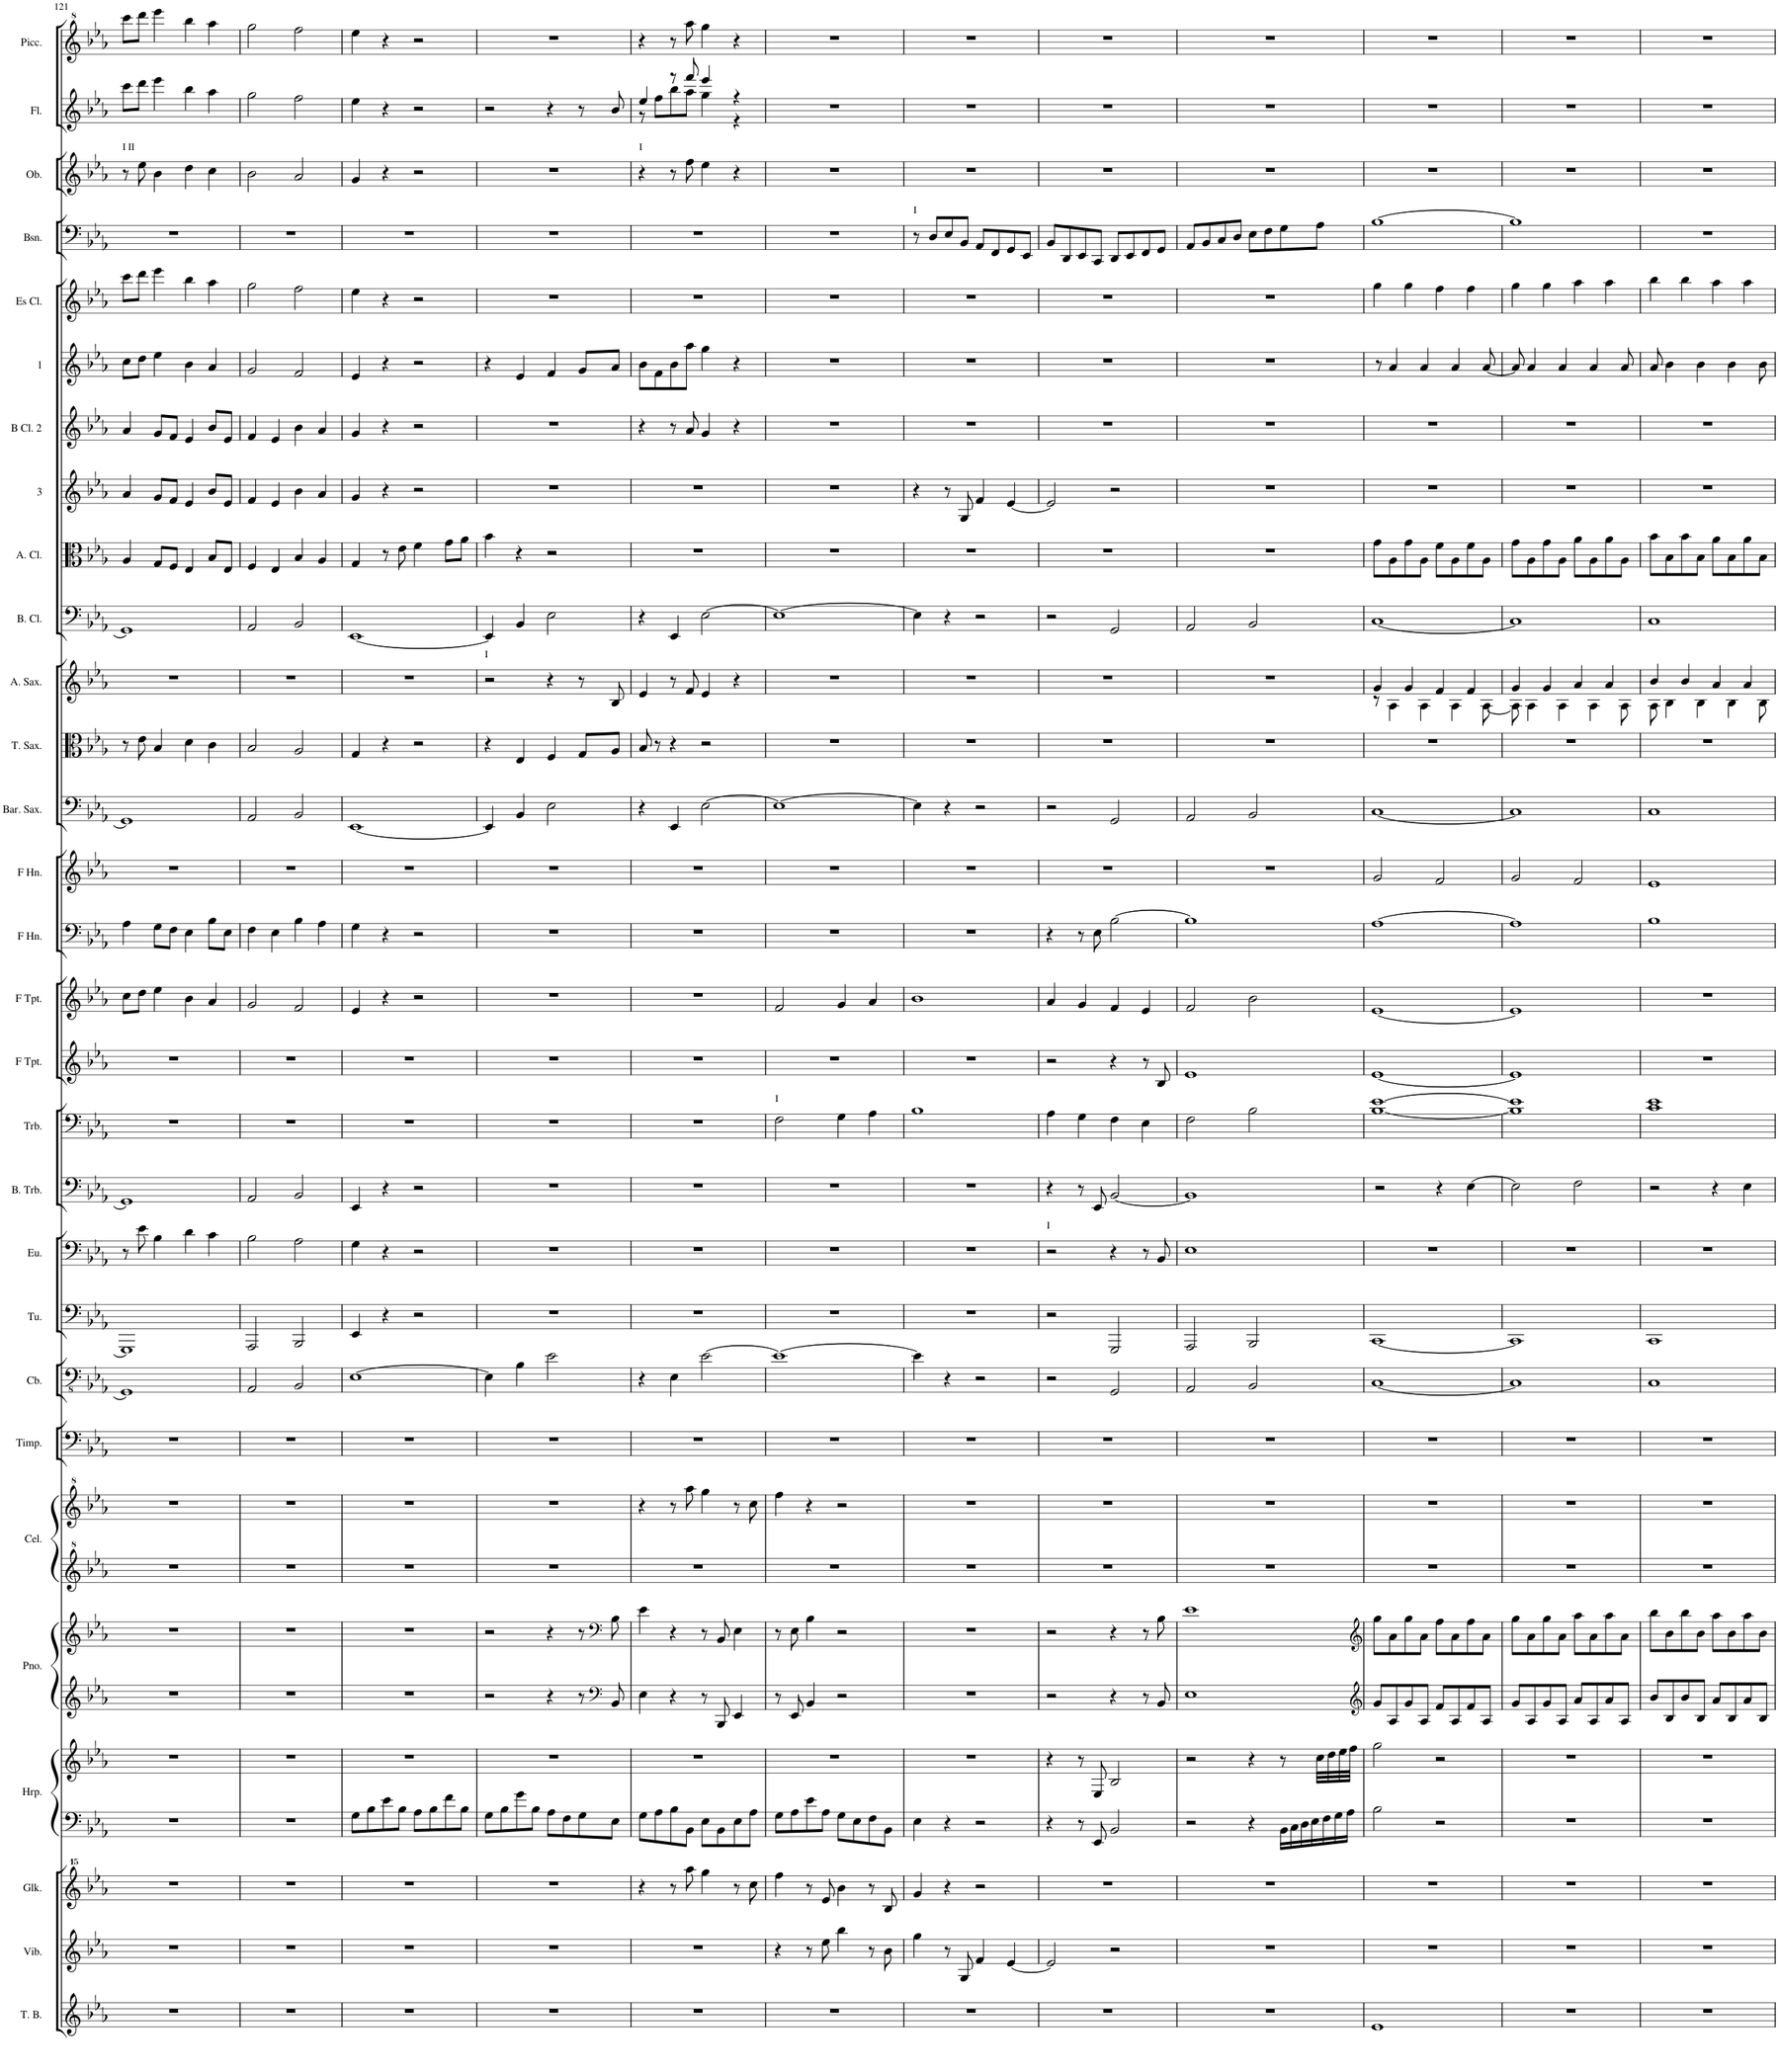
**kern	**kern	**kern	**kern	**kern	**kern	**kern	**kern	**kern	**kern	**kern	**kern	**kern	**kern	**kern	**kern	**kern	**kern	**kern	**kern	**kern	**kern	**kern	**kern	**kern	**kern	**kern	**kern	**kern	**kern	**kern	**kern
*part29	*part28	*part27	*part26	*part26	*part25	*part25	*part24	*part24	*part23	*part22	*part21	*part20	*part19	*part18	*part17	*part16	*part15	*part14	*part13	*part12	*part11	*part10	*part9	*part8	*part7	*part6	*part5	*part4	*part3	*part2	*part1
*staff32	*staff31	*staff30	*staff29	*staff28	*staff27	*staff26	*staff25	*staff24	*staff23	*staff22	*staff21	*staff20	*staff19	*staff18	*staff17	*staff16	*staff15	*staff14	*staff13	*staff12	*staff11	*staff10	*staff9	*staff8	*staff7	*staff6	*staff5	*staff4	*staff3	*staff2	*staff1
*I"Tubular Bells (Es-B-Es-F)	*I"Vibraphone	*I"Glockenspiel	*I"Harp	*	*I"Piano	*	*I"Celesta	*	*I"Timpani (F-B-Es)	*I"Double Bass	*I"Tuba	*I"Euphonium	*I"Bass Trombone	*I"Trombone	*I"F Trumpet	*I"F Trumpet	*I"F Horn	*I"F Horn	*I"Baritone Saxophone	*I"Tenor Saxophone	*I"Alto Saxophone	*I"Bass Clarinet	*I"Alto Clarinet	*I"3	*I"B Clarinet 2	*I"1	*I"Es Clarinet	*I"Bassoon	*I"Oboe	*I"Flute	*I"Piccolo
*I'T. B.	*I'Vib.	*I'Glk.	*I'Hrp.	*	*I'Pno.	*	*I'Cel.	*	*I'Timp.	*	*I'Tu.	*I'Eu.	*I'B. Trb.	*I'Trb.	*I'F Tpt.	*I'F Tpt.	*I'F Hn.	*I'F Hn.	*I'Bar. Sax.	*I'T. Sax.	*I'A. Sax.	*I'B. Cl.	*I'A. Cl.	*	*I'B Cl. 2	*	*I'Es Cl.	*I'Bsn.	*I'Ob.	*I'Fl.	*I'Picc.
!!LO:PB:g=z
*clefG2	*clefG2	*clefG^^2	*clefF4	*clefG2	*clefG2	*clefG2	*clefG^2	*clefG^2	*clefF4	*clefFv4	*clefF4	*clefF4	*clefF4	*clefF4	*clefG2	*clefG2	*clefF4	*clefG2	*clefF4	*clefC3	*clefG2	*clefF4	*clefC3	*clefG2	*clefG2	*clefG2	*clefG2	*clefF4	*clefG2	*clefG2	*clefG^2
*	*	*	*	*	*	*	*	*	*	*Trd7c12	*	*	*	*	*Trd1c2	*Trd1c2	*Trd4c7	*Trd4c7	*	*Trd8c14	*Trd5c9	*Trd8c14	*Trd1c2	*Trd1c2	*Trd1c2	*Trd1c2	*Trd-2c-3	*	*	*	*Trd-7c-12
*k[b-e-a-]	*k[b-e-a-]	*k[b-e-a-]	*k[b-e-a-]	*k[b-e-a-]	*k[b-e-a-]	*k[b-e-a-]	*k[b-e-a-]	*k[b-e-a-]	*k[b-e-a-]	*k[b-e-a-]	*k[b-e-a-]	*k[b-e-a-]	*k[b-e-a-]	*k[b-e-a-]	*k[b-e-a-]	*k[b-e-a-]	*k[b-e-a-]	*k[b-e-a-]	*k[b-e-a-]	*k[b-e-a-]	*k[b-e-a-]	*k[b-e-a-]	*k[b-e-a-]	*k[b-e-a-]	*k[b-e-a-]	*k[b-e-a-]	*k[b-e-a-]	*k[b-e-a-]	*k[b-e-a-]	*k[b-e-a-]	*k[b-e-a-]
*M4/4	*M4/4	*M4/4	*M4/4	*M4/4	*M4/4	*M4/4	*M4/4	*M4/4	*M4/4	*M4/4	*M4/4	*M4/4	*M4/4	*M4/4	*M4/4	*M4/4	*M4/4	*M4/4	*M4/4	*M4/4	*M4/4	*M4/4	*M4/4	*M4/4	*M4/4	*M4/4	*M4/4	*M4/4	*M4/4	*M4/4	*M4/4
=121	=121	=121	=121	=121	=121	=121	=121	=121	=121	=121	=121	=121	=121	=121	=121	=121	=121	=121	=121	=121	=121	=121	=121	=121	=121	=121	=121	=121	=121	=121	=121
!	!	!	!	!	!	!	!	!	!	!	!	!	!	!	!	!	!	!	!	!	!	!	!	!	!	!	!	!	!LO:TX:a:t=I II	!	!
1r	1r	1r	1r	1r	1r	1r	1r	1r	1r	1GGG]	1GGG]	8r	1GG]	1r	1r	8cc\L	4A-\	1r	1GG]	8r	1r	1GG]	4A-/	4a-/	4a-/	8cc\L	8ccc\L	1r	8r	8ccc\L	8cccc\L
.	.	.	.	.	.	.	.	.	.	.	.	8e-\	.	.	.	8dd\J	.	.	.	8e-\	.	.	.	.	.	8dd\J	8ddd\J	.	8ee-\	8ddd\J	8dddd\J
.	.	.	.	.	.	.	.	.	.	.	.	4B-\	.	.	.	4ee-\	8G\L	.	.	4B-/	.	.	8G/L	8g/L	8g/L	4ee-\	4eee-\	.	4b-\	4eee-\	4eeee-\
.	.	.	.	.	.	.	.	.	.	.	.	.	.	.	.	.	8F\J	.	.	.	.	.	8F/J	8f/J	8f/J	.	.	.	.	.	.
.	.	.	.	.	.	.	.	.	.	.	.	4d\	.	.	.	4b-\	4E-\	.	.	4d\	.	.	4E-/	4e-/	4e-/	4b-\	4bb-\	.	4dd\	4bb-\	4bbb-\
.	.	.	.	.	.	.	.	.	.	.	.	4c\	.	.	.	4a-/	8B-\L	.	.	4c\	.	.	8B-/L	8b-/L	8b-/L	4a-/	4aa-\	.	4cc\	4aa-\	4aaa-\
.	.	.	.	.	.	.	.	.	.	.	.	.	.	.	.	.	8E-\J	.	.	.	.	.	8E-/J	8e-/J	8e-/J	.	.	.	.	.	.
=122	=122	=122	=122	=122	=122	=122	=122	=122	=122	=122	=122	=122	=122	=122	=122	=122	=122	=122	=122	=122	=122	=122	=122	=122	=122	=122	=122	=122	=122	=122	=122
1r	1r	1r	1r	1r	1r	1r	1r	1r	1r	2AAA-/	2AAA-/	2B-\	2AA-/	1r	1r	2g/	4F\	1r	2AA-/	2B-/	1r	2AA-/	4F/	4f/	4f/	2g/	2gg\	1r	2b-\	2gg\	2ggg\
.	.	.	.	.	.	.	.	.	.	.	.	.	.	.	.	.	4E-\	.	.	.	.	.	4E-/	4e-/	4e-/	.	.	.	.	.	.
.	.	.	.	.	.	.	.	.	.	2BBB-/	2BBB-/	2A-\	2BB-/	.	.	2f/	4B-\	.	2BB-/	2A-/	.	2BB-/	4B-/	4b-\	4b-\	2f/	2ff\	.	2a-/	2ff\	2fff\
.	.	.	.	.	.	.	.	.	.	.	.	.	.	.	.	.	4A-\	.	.	.	.	.	4A-/	4a-/	4a-/	.	.	.	.	.	.
=123	=123	=123	=123	=123	=123	=123	=123	=123	=123	=123	=123	=123	=123	=123	=123	=123	=123	=123	=123	=123	=123	=123	=123	=123	=123	=123	=123	=123	=123	=123	=123
1r	1r	1r	8G\L	1r	1r	1r	1r	1r	1r	[1EE-	4EE-/	4G\	4EE-/	1r	1r	4e-/	4G\	1r	[1EE-	4G/	1r	[1EE-	4G/	4g/	4g/	4e-/	4ee-\	1r	4g/	4ee-\	4eee-\
.	.	.	8B-\	.	.	.	.	.	.	.	.	.	.	.	.	.	.	.	.	.	.	.	.	.	.	.	.	.	.	.	.
.	.	.	8e-\	.	.	.	.	.	.	.	4r	4r	4r	.	.	4r	4r	.	.	4r	.	.	8r	4r	4r	4r	4r	.	4r	4r	4r
.	.	.	8B-\J	.	.	.	.	.	.	.	.	.	.	.	.	.	.	.	.	.	.	.	8e-\	.	.	.	.	.	.	.	.
.	.	.	8A-\L	.	.	.	.	.	.	.	2r	2r	2r	.	.	2r	2r	.	.	2r	.	.	4f\	2r	2r	2r	2r	.	2r	2r	2r
.	.	.	8B-\	.	.	.	.	.	.	.	.	.	.	.	.	.	.	.	.	.	.	.	.	.	.	.	.	.	.	.	.
.	.	.	8f\	.	.	.	.	.	.	.	.	.	.	.	.	.	.	.	.	.	.	.	8g\L	.	.	.	.	.	.	.	.
.	.	.	8B-\J	.	.	.	.	.	.	.	.	.	.	.	.	.	.	.	.	.	.	.	8a-\J	.	.	.	.	.	.	.	.
=124	=124	=124	=124	=124	=124	=124	=124	=124	=124	=124	=124	=124	=124	=124	=124	=124	=124	=124	=124	=124	=124	=124	=124	=124	=124	=124	=124	=124	=124	=124	=124
!	!	!	!	!	!	!	!	!	!	!	!	!	!	!	!	!	!	!	!	!	!LO:TX:a:t=I	!	!	!	!	!	!	!	!	!	!
1r	1r	1r	8G\L	1r	2r	2r	1r	1r	1r	4EE-\]	1r	1r	1r	1r	1r	1r	1r	1r	4EE-/]	4r	2r	4EE-/]	4b-\	1r	1r	4r	1r	1r	1r	2r	1r
.	.	.	8B-\	.	.	.	.	.	.	.	.	.	.	.	.	.	.	.	.	.	.	.	.	.	.	.	.	.	.	.	.
.	.	.	8g\	.	.	.	.	.	.	4BB-\	.	.	.	.	.	.	.	.	4BB-/	4E-/	.	4BB-/	4r	.	.	4e-/	.	.	.	.	.
.	.	.	8B-\J	.	.	.	.	.	.	.	.	.	.	.	.	.	.	.	.	.	.	.	.	.	.	.	.	.	.	.	.
.	.	.	8A-\L	.	4r	4r	.	.	.	2E-\	.	.	.	.	.	.	.	.	2E-\	4F/	4r	2E-\	2r	.	.	4f/	.	.	.	4r	.
.	.	.	8F\	.	.	.	.	.	.	.	.	.	.	.	.	.	.	.	.	.	.	.	.	.	.	.	.	.	.	.	.
.	.	.	8G\	.	8r	8r	.	.	.	.	.	.	.	.	.	.	.	.	.	8G/L	8r	.	.	.	.	8g/L	.	.	.	8r	.
*	*	*	*	*	*clefF4	*clefF4	*	*	*	*	*	*	*	*	*	*	*	*	*	*	*	*	*	*	*	*	*	*	*	*	*
.	.	.	8E-\J	.	8BB-/	8B-\	.	.	.	.	.	.	.	.	.	.	.	.	.	8A-/J	8B-/	.	.	.	.	8a-/J	.	.	.	8b-/	.
=125	=125	=125	=125	=125	=125	=125	=125	=125	=125	=125	=125	=125	=125	=125	=125	=125	=125	=125	=125	=125	=125	=125	=125	=125	=125	=125	=125	=125	=125	=125	=125
*	*	*	*	*	*	*	*	*	*	*	*	*	*	*	*	*	*	*	*	*	*	*	*	*	*	*	*	*	*	*^	*
!	!	!	!	!	!	!	!	!	!	!	!	!	!	!	!	!	!	!	!	!	!	!	!	!	!	!	!	!	!LO:TX:a:t=I	!	!	!
1r	1r	4r	8G\L	1r	4E-\	4e-\	1r	4r	1r	4r	1r	1r	1r	1r	1r	1r	1r	1r	4r	8B-/	4e-/	4r	1r	1r	4r	8b-\L	1r	1r	4r	4ee-/	8r	4r
.	.	.	8A-\	.	.	.	.	.	.	.	.	.	.	.	.	.	.	.	.	8r	.	.	.	.	.	8f\	.	.	.	.	8ff\L	.
.	.	8r	8B-\	.	4r	4r	.	8r	.	4EE-\	.	.	.	.	.	.	.	.	4EE-/	4r	8r	4EE-/	.	.	8r	8b-\	.	.	8r	8r	8bb-\	8r
.	.	8aaaa-\	8BB-\J	.	.	.	.	8aaa-\	.	.	.	.	.	.	.	.	.	.	.	.	8f/	.	.	.	8a-/	8aa-\J	.	.	8ff\	8fff/	8aa-\J	8aaa-\
.	.	4gggg\	8E-\L	.	8r	8r	.	4ggg\	.	[2E-\	.	.	.	.	.	.	.	.	[2E-\	2r	4e-/	[2E-\	.	.	4g/	4gg\	.	.	4ee-\	4eee-/	4gg\	4ggg\
.	.	.	8BB-\	.	8BBB-/	8BB-/	.	.	.	.	.	.	.	.	.	.	.	.	.	.	.	.	.	.	.	.	.	.	.	.	.	.
.	.	8r	8E-\	.	4EE-/	4E-\	.	8r	.	.	.	.	.	.	.	.	.	.	.	.	4r	.	.	.	4r	4r	.	.	4r	4r	4r	4r
.	.	8cccc\	8A-\J	.	.	.	.	8ccc\	.	.	.	.	.	.	.	.	.	.	.	.	.	.	.	.	.	.	.	.	.	.	.	.
*	*	*	*	*	*	*	*	*	*	*	*	*	*	*	*	*	*	*	*	*	*	*	*	*	*	*	*	*	*	*v	*v	*
=126	=126	=126	=126	=126	=126	=126	=126	=126	=126	=126	=126	=126	=126	=126	=126	=126	=126	=126	=126	=126	=126	=126	=126	=126	=126	=126	=126	=126	=126	=126	=126
!	!	!	!	!	!	!	!	!	!	!	!	!	!	!LO:TX:a:t=I	!	!	!	!	!	!	!	!	!	!	!	!	!	!	!	!	!
1r	4r	4ffff\	8G\L	1r	8r	8r	1r	4fff\	1r	1E-_	1r	1r	1r	2F\	1r	2f/	1r	1r	1E-_	1r	1r	1E-_	1r	1r	1r	1r	1r	1r	1r	1r	1r
.	.	.	8A-\	.	8EE-/	8E-\	.	.	.	.	.	.	.	.	.	.	.	.	.	.	.	.	.	.	.	.	.	.	.	.	.
.	8r	8r	8e-\	.	4BB-/	4B-\	.	4r	.	.	.	.	.	.	.	.	.	.	.	.	.	.	.	.	.	.	.	.	.	.	.
.	8ee-\	8eee-/	8A-\J	.	.	.	.	.	.	.	.	.	.	.	.	.	.	.	.	.	.	.	.	.	.	.	.	.	.	.	.
.	4bb-\	4bbb-\	8G\L	.	2r	2r	.	2r	.	.	.	.	.	4G\	.	4g/	.	.	.	.	.	.	.	.	.	.	.	.	.	.	.
.	.	.	8E-\	.	.	.	.	.	.	.	.	.	.	.	.	.	.	.	.	.	.	.	.	.	.	.	.	.	.	.	.
.	8r	8r	8F\	.	.	.	.	.	.	.	.	.	.	4A-\	.	4a-/	.	.	.	.	.	.	.	.	.	.	.	.	.	.	.
.	8b-\	8bb-/	8BB-\J	.	.	.	.	.	.	.	.	.	.	.	.	.	.	.	.	.	.	.	.	.	.	.	.	.	.	.	.
=127	=127	=127	=127	=127	=127	=127	=127	=127	=127	=127	=127	=127	=127	=127	=127	=127	=127	=127	=127	=127	=127	=127	=127	=127	=127	=127	=127	=127	=127	=127	=127
!	!	!	!	!	!	!	!	!	!	!	!	!	!	!	!	!	!	!	!	!	!	!	!	!	!	!	!	!LO:TX:a:t=I	!	!	!
1r	4gg\	4ggg/	4E-\	1r	1r	1r	1r	1r	1r	4E-\]	1r	1r	1r	1B-	1r	1b-	1r	1r	4E-\]	1r	1r	4E-\]	1r	4r	1r	1r	1r	8r	1r	1r	1r
.	.	.	.	.	.	.	.	.	.	.	.	.	.	.	.	.	.	.	.	.	.	.	.	.	.	.	.	8D/L	.	.	.
.	8r	4r	4r	.	.	.	.	.	.	4r	.	.	.	.	.	.	.	.	4r	.	.	4r	.	8r	.	.	.	8E-/	.	.	.
.	8G/	.	.	.	.	.	.	.	.	.	.	.	.	.	.	.	.	.	.	.	.	.	.	8G/	.	.	.	8BB-/J	.	.	.
.	4f/	2r	2r	.	.	.	.	.	.	2r	.	.	.	.	.	.	.	.	2r	.	.	2r	.	4f/	.	.	.	8AA-/L	.	.	.
.	.	.	.	.	.	.	.	.	.	.	.	.	.	.	.	.	.	.	.	.	.	.	.	.	.	.	.	8FF/	.	.	.
.	[4e-/	.	.	.	.	.	.	.	.	.	.	.	.	.	.	.	.	.	.	.	.	.	.	[4e-/	.	.	.	8GG/	.	.	.
.	.	.	.	.	.	.	.	.	.	.	.	.	.	.	.	.	.	.	.	.	.	.	.	.	.	.	.	8EE-/J	.	.	.
=128	=128	=128	=128	=128	=128	=128	=128	=128	=128	=128	=128	=128	=128	=128	=128	=128	=128	=128	=128	=128	=128	=128	=128	=128	=128	=128	=128	=128	=128	=128	=128
!	!	!	!	!	!	!	!	!	!	!	!	!LO:TX:a:t=I	!	!	!	!	!	!	!	!	!	!	!	!	!	!	!	!	!	!	!
1r	2e-/]	1r	4r	4r	2r	2r	1r	1r	1r	2r	2r	2r	4r	4A-\	2r	4a-/	4r	1r	2r	1r	1r	2r	1r	2e-/]	1r	1r	1r	8BB-/L	1r	1r	1r
.	.	.	.	.	.	.	.	.	.	.	.	.	.	.	.	.	.	.	.	.	.	.	.	.	.	.	.	8DD/	.	.	.
.	.	.	8r	8r	.	.	.	.	.	.	.	.	8r	4G\	.	4g/	8r	.	.	.	.	.	.	.	.	.	.	8EE-/	.	.	.
.	.	.	8EE-/	8E-/	.	.	.	.	.	.	.	.	8EE-/	.	.	.	8E-\	.	.	.	.	.	.	.	.	.	.	8CC/J	.	.	.
.	2r	.	2BB-/	2B-/	4r	4r	.	.	.	2GGG/	2GGG/	4r	[2BB-/	4F\	4r	4f/	[2B-\	.	2GG/	.	.	2GG/	.	2r	.	.	.	8DD/L	.	.	.
.	.	.	.	.	.	.	.	.	.	.	.	.	.	.	.	.	.	.	.	.	.	.	.	.	.	.	.	8EE-/	.	.	.
.	.	.	.	.	8r	8r	.	.	.	.	.	8r	.	4E-\	8r	4e-/	.	.	.	.	.	.	.	.	.	.	.	8FF/	.	.	.
.	.	.	.	.	8BB-/	8B-\	.	.	.	.	.	8BB-/	.	.	8B-/	.	.	.	.	.	.	.	.	.	.	.	.	8GG/J	.	.	.
=129	=129	=129	=129	=129	=129	=129	=129	=129	=129	=129	=129	=129	=129	=129	=129	=129	=129	=129	=129	=129	=129	=129	=129	=129	=129	=129	=129	=129	=129	=129	=129
1r	1r	1r	2r	2r	1E-	1e-	1r	1r	1r	2AAA-/	2AAA-/	1E-	1BB-]	2F\	1e-	2f/	1B-]	1r	2AA-/	1r	1r	2AA-/	1r	1r	1r	1r	1r	8AA-/L	1r	1r	1r
.	.	.	.	.	.	.	.	.	.	.	.	.	.	.	.	.	.	.	.	.	.	.	.	.	.	.	.	8BB-/	.	.	.
.	.	.	.	.	.	.	.	.	.	.	.	.	.	.	.	.	.	.	.	.	.	.	.	.	.	.	.	8C/	.	.	.
.	.	.	.	.	.	.	.	.	.	.	.	.	.	.	.	.	.	.	.	.	.	.	.	.	.	.	.	8D/J	.	.	.
.	.	.	4r	4r	.	.	.	.	.	2BBB-/	2BBB-/	.	.	2B-\	.	2b-\	.	.	2BB-/	.	.	2BB-/	.	.	.	.	.	8E-\L	.	.	.
.	.	.	.	.	.	.	.	.	.	.	.	.	.	.	.	.	.	.	.	.	.	.	.	.	.	.	.	8F\	.	.	.
*	*	*	*Xtuplet	*	*	*	*	*	*	*	*	*	*	*	*	*	*	*	*	*	*	*	*	*	*	*	*	*	*	*	*
.	.	.	28BB-\LL	8r	.	.	.	.	.	.	.	.	.	.	.	.	.	.	.	.	.	.	.	.	.	.	.	8G\	.	.	.
.	.	.	28C\	.	.	.	.	.	.	.	.	.	.	.	.	.	.	.	.	.	.	.	.	.	.	.	.	.	.	.	.
.	.	.	28D\	.	.	.	.	.	.	.	.	.	.	.	.	.	.	.	.	.	.	.	.	.	.	.	.	.	.	.	.
.	.	.	28E-\	.	.	.	.	.	.	.	.	.	.	.	.	.	.	.	.	.	.	.	.	.	.	.	.	.	.	.	.
.	.	.	.	32cc\LLL	.	.	.	.	.	.	.	.	.	.	.	.	.	.	.	.	.	.	.	.	.	.	.	8A-\J	.	.	.
.	.	.	28F\	.	.	.	.	.	.	.	.	.	.	.	.	.	.	.	.	.	.	.	.	.	.	.	.	.	.	.	.
.	.	.	.	32dd\	.	.	.	.	.	.	.	.	.	.	.	.	.	.	.	.	.	.	.	.	.	.	.	.	.	.	.
.	.	.	28G\	.	.	.	.	.	.	.	.	.	.	.	.	.	.	.	.	.	.	.	.	.	.	.	.	.	.	.	.
.	.	.	.	32ee-\	.	.	.	.	.	.	.	.	.	.	.	.	.	.	.	.	.	.	.	.	.	.	.	.	.	.	.
.	.	.	28A-\JJ	.	.	.	.	.	.	.	.	.	.	.	.	.	.	.	.	.	.	.	.	.	.	.	.	.	.	.	.
.	.	.	.	32ff\JJJ	.	.	.	.	.	.	.	.	.	.	.	.	.	.	.	.	.	.	.	.	.	.	.	.	.	.	.
=130	=130	=130	=130	=130	=130	=130	=130	=130	=130	=130	=130	=130	=130	=130	=130	=130	=130	=130	=130	=130	=130	=130	=130	=130	=130	=130	=130	=130	=130	=130	=130
*	*	*	*	*	*clefG2	*clefG2	*	*	*	*	*	*	*	*	*	*	*	*	*	*	*	*	*	*	*	*	*	*	*	*	*
*	*	*	*	*	*	*	*	*	*	*	*	*	*	*	*	*	*	*	*	*	*^	*	*	*	*	*	*	*	*	*	*
1e-	1r	1r	2B-\	2gg\	8g/L	8gg\L	1r	1r	1r	[1CC	[1CC	1r	2r	[1B- [1e-	[1e-	[1e-	[1A-	2g/	[1C	1r	4g/	8r	[1C	8g\L	1r	1r	8r	4gg\	[1B-	1r	1r	1r
.	.	.	.	.	8A-/	8a-\	.	.	.	.	.	.	.	.	.	.	.	.	.	.	.	4A-\	.	8A-\	.	.	4a-/	.	.	.	.	.
.	.	.	.	.	8g/	8gg\	.	.	.	.	.	.	.	.	.	.	.	.	.	.	4g/	.	.	8g\	.	.	.	4gg\	.	.	.	.
.	.	.	.	.	8A-/J	8a-\J	.	.	.	.	.	.	.	.	.	.	.	.	.	.	.	4A-\	.	8A-\J	.	.	4a-/	.	.	.	.	.
.	.	.	2r	2r	8f/L	8ff\L	.	.	.	.	.	.	4r	.	.	.	.	2f/	.	.	4f/	.	.	8f\L	.	.	.	4ff\	.	.	.	.
.	.	.	.	.	8A-/	8a-\	.	.	.	.	.	.	.	.	.	.	.	.	.	.	.	4A-\	.	8A-\	.	.	4a-/	.	.	.	.	.
.	.	.	.	.	8f/	8ff\	.	.	.	.	.	.	[4E-\	.	.	.	.	.	.	.	4f/	.	.	8f\	.	.	.	4ff\	.	.	.	.
.	.	.	.	.	8A-/J	8a-\J	.	.	.	.	.	.	.	.	.	.	.	.	.	.	.	[8A-\	.	8A-\J	.	.	[8a-/	.	.	.	.	.
=131	=131	=131	=131	=131	=131	=131	=131	=131	=131	=131	=131	=131	=131	=131	=131	=131	=131	=131	=131	=131	=131	=131	=131	=131	=131	=131	=131	=131	=131	=131	=131	=131
1r	1r	1r	1r	1r	8g/L	8gg\L	1r	1r	1r	1CC]	1CC]	1r	2E-\]	1B-] 1e-]	1e-]	1e-]	1A-]	2g/	1C]	1r	4g/	8A-\]	1C]	8g\L	1r	1r	8a-/]	4gg\	1B-]	1r	1r	1r
.	.	.	.	.	8A-/	8a-\	.	.	.	.	.	.	.	.	.	.	.	.	.	.	.	4A-\	.	8A-\	.	.	4a-/	.	.	.	.	.
.	.	.	.	.	8g/	8gg\	.	.	.	.	.	.	.	.	.	.	.	.	.	.	4g/	.	.	8g\	.	.	.	4gg\	.	.	.	.
.	.	.	.	.	8A-/J	8a-\J	.	.	.	.	.	.	.	.	.	.	.	.	.	.	.	4A-\	.	8A-\J	.	.	4a-/	.	.	.	.	.
.	.	.	.	.	8a-/L	8aa-\L	.	.	.	.	.	.	2F\	.	.	.	.	2f/	.	.	4a-/	.	.	8a-\L	.	.	.	4aa-\	.	.	.	.
.	.	.	.	.	8A-/	8a-\	.	.	.	.	.	.	.	.	.	.	.	.	.	.	.	4A-\	.	8A-\	.	.	4a-/	.	.	.	.	.
.	.	.	.	.	8a-/	8aa-\	.	.	.	.	.	.	.	.	.	.	.	.	.	.	4a-/	.	.	8a-\	.	.	.	4aa-\	.	.	.	.
.	.	.	.	.	8A-/J	8a-\J	.	.	.	.	.	.	.	.	.	.	.	.	.	.	.	8A-\	.	8A-\J	.	.	8a-/	.	.	.	.	.
=132	=132	=132	=132	=132	=132	=132	=132	=132	=132	=132	=132	=132	=132	=132	=132	=132	=132	=132	=132	=132	=132	=132	=132	=132	=132	=132	=132	=132	=132	=132	=132	=132
*	*	*	*	*	*	*	*	*	*	*	*	*	*	*^	*	*	*	*	*	*	*	*	*	*	*	*	*	*	*	*	*	*
1r	1r	1r	1r	1r	8b-/L	8bb-\L	1r	1r	1r	1CC	1CC	1r	2r	1e-	1c	1r	1r	1B-	1e-	1C	1r	4b-/	8A-\	1C	8b-\L	1r	1r	8a-/	4bb-\	1r	1r	1r	1r
.	.	.	.	.	8B-/	8b-\	.	.	.	.	.	.	.	.	.	.	.	.	.	.	.	.	4B-\	.	8B-\	.	.	4b-\	.	.	.	.	.
.	.	.	.	.	8b-/	8bb-\	.	.	.	.	.	.	.	.	.	.	.	.	.	.	.	4b-/	.	.	8b-\	.	.	.	4bb-\	.	.	.	.
.	.	.	.	.	8B-/J	8b-\J	.	.	.	.	.	.	.	.	.	.	.	.	.	.	.	.	4B-\	.	8B-\J	.	.	4b-\	.	.	.	.	.
.	.	.	.	.	8a-/L	8aa-\L	.	.	.	.	.	.	4r	.	.	.	.	.	.	.	.	4a-/	.	.	8a-\L	.	.	.	4aa-\	.	.	.	.
.	.	.	.	.	8B-/	8b-\	.	.	.	.	.	.	.	.	.	.	.	.	.	.	.	.	4B-\	.	8B-\	.	.	4b-\	.	.	.	.	.
.	.	.	.	.	8a-/	8aa-\	.	.	.	.	.	.	4E-\	.	.	.	.	.	.	.	.	4a-/	.	.	8a-\	.	.	.	4aa-\	.	.	.	.
.	.	.	.	.	8B-/J	8b-\J	.	.	.	.	.	.	.	.	.	.	.	.	.	.	.	.	8B-\	.	8B-\J	.	.	8b-\	.	.	.	.	.
*	*	*	*	*	*	*	*	*	*	*	*	*	*	*v	*v	*	*	*	*	*	*	*v	*v	*	*	*	*	*	*	*	*	*	*
=	=	=	=	=	=	=	=	=	=	=	=	=	=	=	=	=	=	=	=	=	=	=	=	=	=	=	=	=	=	=	=
*-	*-	*-	*-	*-	*-	*-	*-	*-	*-	*-	*-	*-	*-	*-	*-	*-	*-	*-	*-	*-	*-	*-	*-	*-	*-	*-	*-	*-	*-	*-	*-
